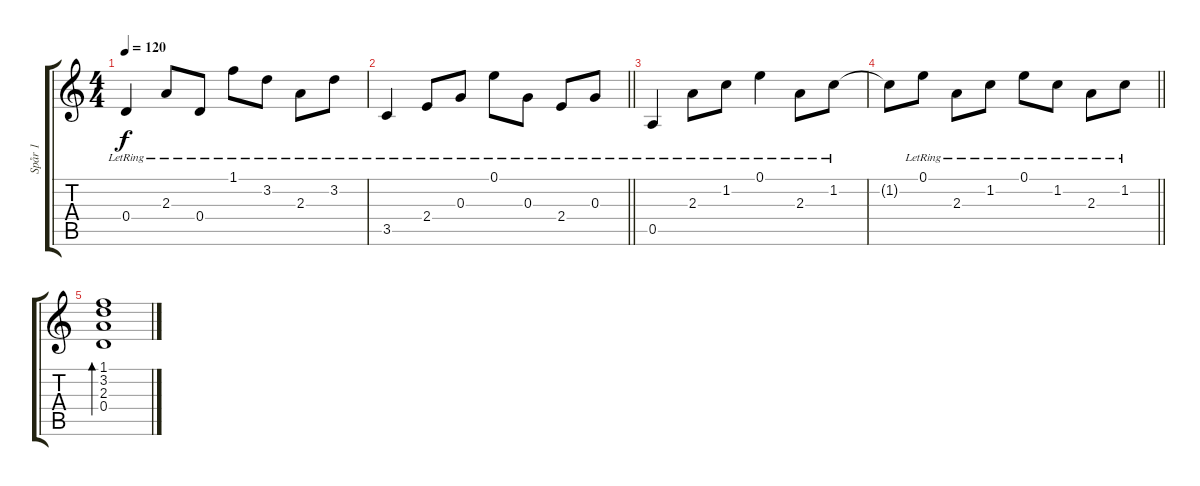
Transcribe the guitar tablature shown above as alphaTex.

\track ("Spår 1" "Spår 1") {instrument electricguitarclean}
\staff {score tabs}
\tuning (E4 B3 G3 D3 A2 E2) {hide}
\ts (4 4)
\tempo 120
\clef g2
\ks c
0.4{lr}.4{dy f} 2.3{lr}.8 0.4{lr}.8 1.1{lr}.8 3.2{lr}.8 2.3{lr}.8 3.2{lr}.8 |
\barLineRight lightlight
3.5{lr}.4 2.4{lr}.8 0.3{lr}.8 0.1{lr}.8 0.3{lr}.8 2.4{lr}.8 0.3{lr}.8 |
0.5{lr}.4 2.3{lr}.8 1.2{lr}.8 0.1{lr}.4 2.3{lr}.8 1.2{lr}.8 |
\barLineRight lightlight
1.2{t}.8 0.1{lr}.8 2.3{lr}.8 1.2{lr}.8 0.1{lr}.8 1.2{lr}.8 2.3{lr}.8 1.2{lr}.8 |
(1.1 3.2 2.3 0.4).1{bd 480}
